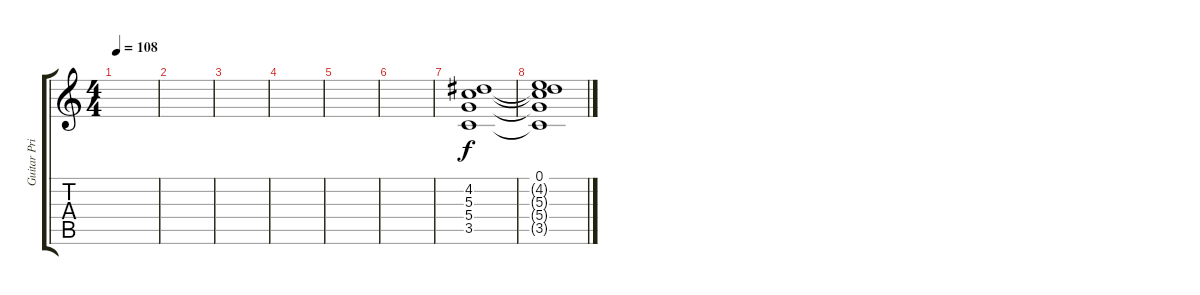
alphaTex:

\track ("Guitar Principal ctm" "Guitar Pri") {instrument distortionguitar}
\staff {score tabs}
\tuning (E4 B3 G3 D3 A2 E2) {hide}
\ts (4 4)
\tempo 108
\clef g2
\ks c
|
|
|
|
|
|
(4.2 5.3 5.4 3.5).1 |
(0.1 4.2{t} 5.3{t} 5.4{t} 3.5{t}).1
